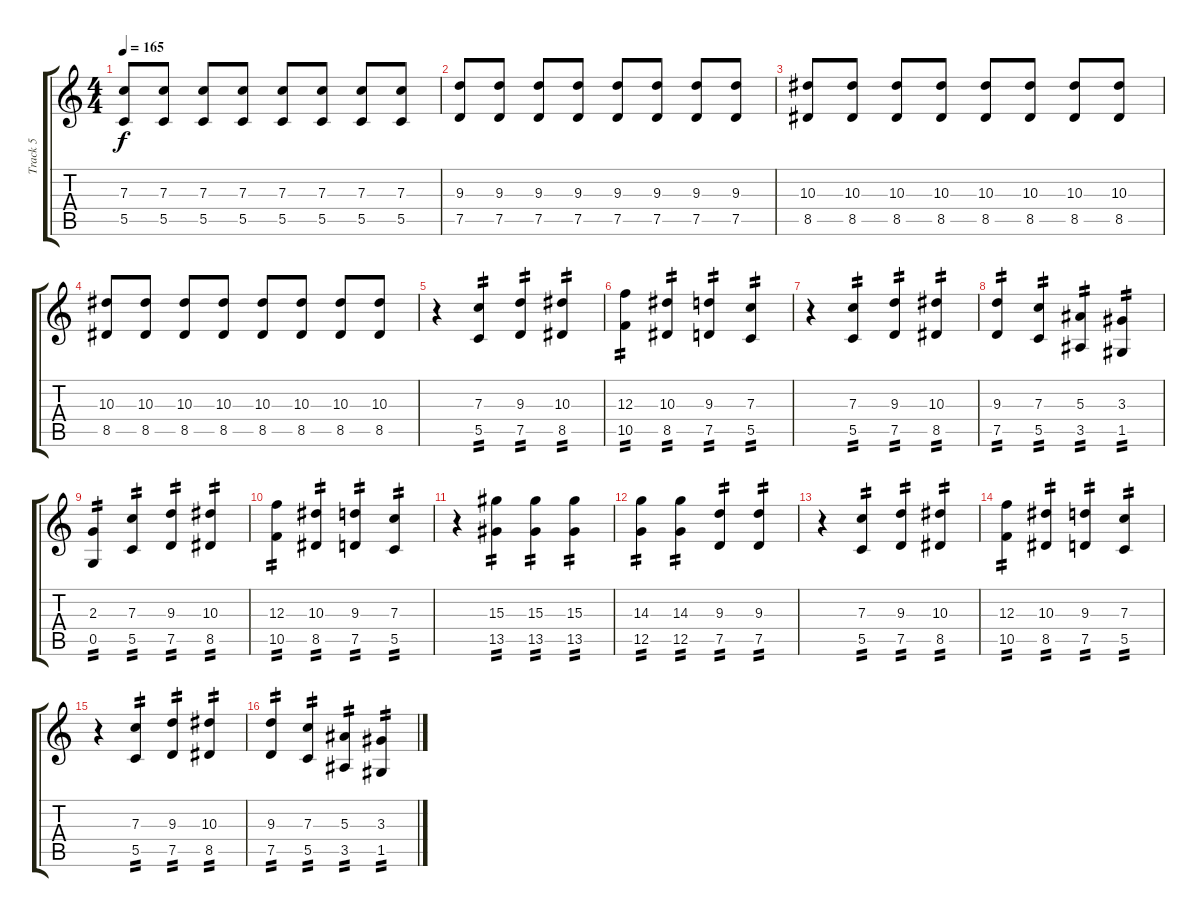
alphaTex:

\track ("Track 5" "Track 5") {instrument distortionguitar}
\staff {score tabs}
\tuning (D4 A3 F3 C3 G2 C2) {hide}
\ts (4 4)
\tempo 165
\clef g2
\ks c
(7.3 5.5).8{dy f} (7.3 5.5).8 (7.3 5.5).8 (7.3 5.5).8 (7.3 5.5).8 (7.3 5.5).8 (7.3 5.5).8 (7.3 5.5).8 |
(9.3 7.5).8 (9.3 7.5).8 (9.3 7.5).8 (9.3 7.5).8 (9.3 7.5).8 (9.3 7.5).8 (9.3 7.5).8 (9.3 7.5).8 |
(10.3 8.5).8 (10.3 8.5).8 (10.3 8.5).8 (10.3 8.5).8 (10.3 8.5).8 (10.3 8.5).8 (10.3 8.5).8 (10.3 8.5).8 |
(10.3 8.5).8 (10.3 8.5).8 (10.3 8.5).8 (10.3 8.5).8 (10.3 8.5).8 (10.3 8.5).8 (10.3 8.5).8 (10.3 8.5).8 |
r.4 (7.3 5.5).4{tp 2} (9.3 7.5).4{tp 2} (10.3 8.5).4{tp 2} |
(12.3 10.5).4{tp 2} (10.3 8.5).4{tp 2} (9.3 7.5).4{tp 2} (7.3 5.5).4{tp 2} |
r.4 (7.3 5.5).4{tp 2} (9.3 7.5).4{tp 2} (10.3 8.5).4{tp 2} |
(9.3 7.5).4{tp 2} (7.3 5.5).4{tp 2} (5.3 3.5).4{tp 2} (3.3 1.5).4{tp 2} |
(2.3 0.5).4{tp 2} (7.3 5.5).4{tp 2} (9.3 7.5).4{tp 2} (10.3 8.5).4{tp 2} |
(12.3 10.5).4{tp 2} (10.3 8.5).4{tp 2} (9.3 7.5).4{tp 2} (7.3 5.5).4{tp 2} |
r.4 (15.3 13.5).4{tp 2} (15.3 13.5).4{tp 2} (15.3 13.5).4{tp 2} |
(14.3 12.5).4{tp 2} (14.3 12.5).4{tp 2} (9.3 7.5).4{tp 2} (9.3 7.5).4{tp 2} |
r.4 (7.3 5.5).4{tp 2} (9.3 7.5).4{tp 2} (10.3 8.5).4{tp 2} |
(12.3 10.5).4{tp 2} (10.3 8.5).4{tp 2} (9.3 7.5).4{tp 2} (7.3 5.5).4{tp 2} |
r.4 (7.3 5.5).4{tp 2} (9.3 7.5).4{tp 2} (10.3 8.5).4{tp 2} |
(9.3 7.5).4{tp 2} (7.3 5.5).4{tp 2} (5.3 3.5).4{tp 2} (3.3 1.5).4{tp 2}
